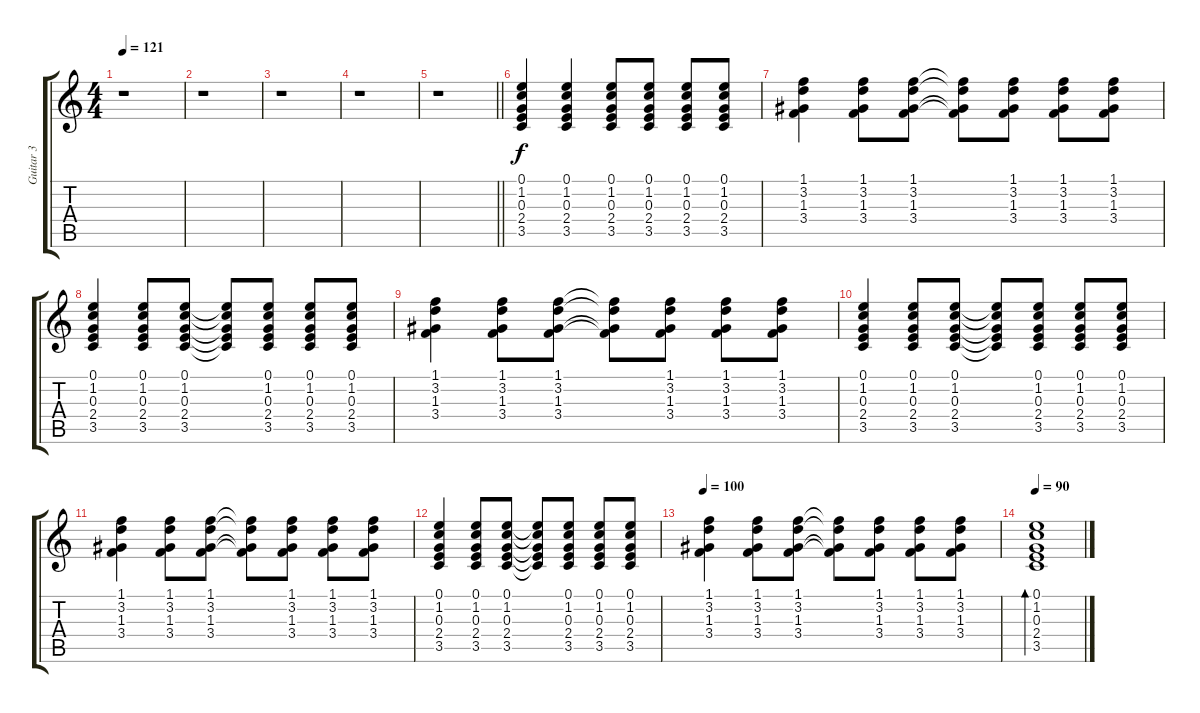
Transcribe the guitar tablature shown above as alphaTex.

\track ("Guitar 3" "Guitar 3") {instrument acousticguitarnylon}
\staff {score tabs}
\tuning (E4 B3 G3 D3 A2 E2) {hide}
\ts (4 4)
\tempo 121
\clef g2
\ks c
r.1{dy f} |
r.1 |
r.1 |
r.1 |
\barLineRight lightlight
r.1 |
(0.1 1.2 0.3 2.4 3.5).4 (0.1 1.2 0.3 2.4 3.5).4 (0.1 1.2 0.3 2.4 3.5).8 (0.1 1.2 0.3 2.4 3.5).8 (0.1 1.2 0.3 2.4 3.5).8 (0.1 1.2 0.3 2.4 3.5).8 |
(1.1 3.2 1.3 3.4).4 (1.1 3.2 1.3 3.4).8 (1.1 3.2 1.3 3.4).8 (1.1{t} 3.2{t} 1.3{t} 3.4{t}).8 (1.1 3.2 1.3 3.4).8 (1.1 3.2 1.3 3.4).8 (1.1 3.2 1.3 3.4).8 |
(0.1 1.2 0.3 2.4 3.5).4 (0.1 1.2 0.3 2.4 3.5).8 (0.1 1.2 0.3 2.4 3.5).8 (0.1{t} 1.2{t} 0.3{t} 2.4{t} 3.5{t}).8 (0.1 1.2 0.3 2.4 3.5).8 (0.1 1.2 0.3 2.4 3.5).8 (0.1 1.2 0.3 2.4 3.5).8 |
(1.1 3.2 1.3 3.4).4 (1.1 3.2 1.3 3.4).8 (1.1 3.2 1.3 3.4).8 (1.1{t} 3.2{t} 1.3{t} 3.4{t}).8 (1.1 3.2 1.3 3.4).8 (1.1 3.2 1.3 3.4).8 (1.1 3.2 1.3 3.4).8 |
(0.1 1.2 0.3 2.4 3.5).4 (0.1 1.2 0.3 2.4 3.5).8 (0.1 1.2 0.3 2.4 3.5).8 (0.1{t} 1.2{t} 0.3{t} 2.4{t} 3.5{t}).8 (0.1 1.2 0.3 2.4 3.5).8 (0.1 1.2 0.3 2.4 3.5).8 (0.1 1.2 0.3 2.4 3.5).8 |
(1.1 3.2 1.3 3.4).4 (1.1 3.2 1.3 3.4).8 (1.1 3.2 1.3 3.4).8 (1.1{t} 3.2{t} 1.3{t} 3.4{t}).8 (1.1 3.2 1.3 3.4).8 (1.1 3.2 1.3 3.4).8 (1.1 3.2 1.3 3.4).8 |
(0.1 1.2 0.3 2.4 3.5).4 (0.1 1.2 0.3 2.4 3.5).8 (0.1 1.2 0.3 2.4 3.5).8 (0.1{t} 1.2{t} 0.3{t} 2.4{t} 3.5{t}).8 (0.1 1.2 0.3 2.4 3.5).8 (0.1 1.2 0.3 2.4 3.5).8 (0.1 1.2 0.3 2.4 3.5).8 |
\tempo 100
(1.1 3.2 1.3 3.4).4 (1.1 3.2 1.3 3.4).8 (1.1 3.2 1.3 3.4).8 (1.1{t} 3.2{t} 1.3{t} 3.4{t}).8 (1.1 3.2 1.3 3.4).8 (1.1 3.2 1.3 3.4).8 (1.1 3.2 1.3 3.4).8 |
\tempo 90
(0.1 1.2 0.3 2.4 3.5).1{bd 60}
